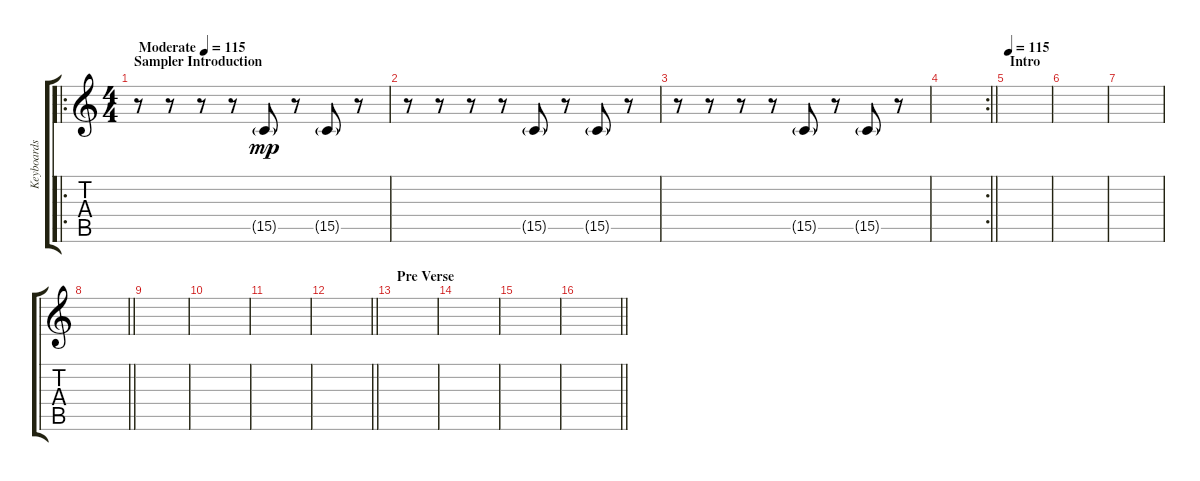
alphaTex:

\track ("Keyboards" "Keyboards") {instrument lead1square}
\staff {score tabs}
\tuning (E4 B3 G3 D3 A2 D2) {hide}
\ro
\ts (4 4)
\section ("" "Sampler Introduction")
\tempo (115 "Moderate")
\tempo 102
\tempo (115 "Moderate")
\clef g2
\ks c
r.8{dy mp instrument lead1square} r.8 r.8 r.8 15.5{g}.8 r.8 15.5{g}.8 r.8 |
r.8 r.8 r.8 r.8 15.5{g}.8 r.8 15.5{g}.8 r.8 |
r.8 r.8 r.8 r.8 15.5{g}.8 r.8 15.5{g}.8 r.8 |
\rc 2
\barLineRight lightlight
|
\section ("" "Intro")
\tempo 115
|
|
|
\barLineRight lightlight
|
\section ("" "")
|
|
|
\barLineRight lightlight
|
\section ("" "Pre Verse")
|
|
|
\barLineRight lightlight
